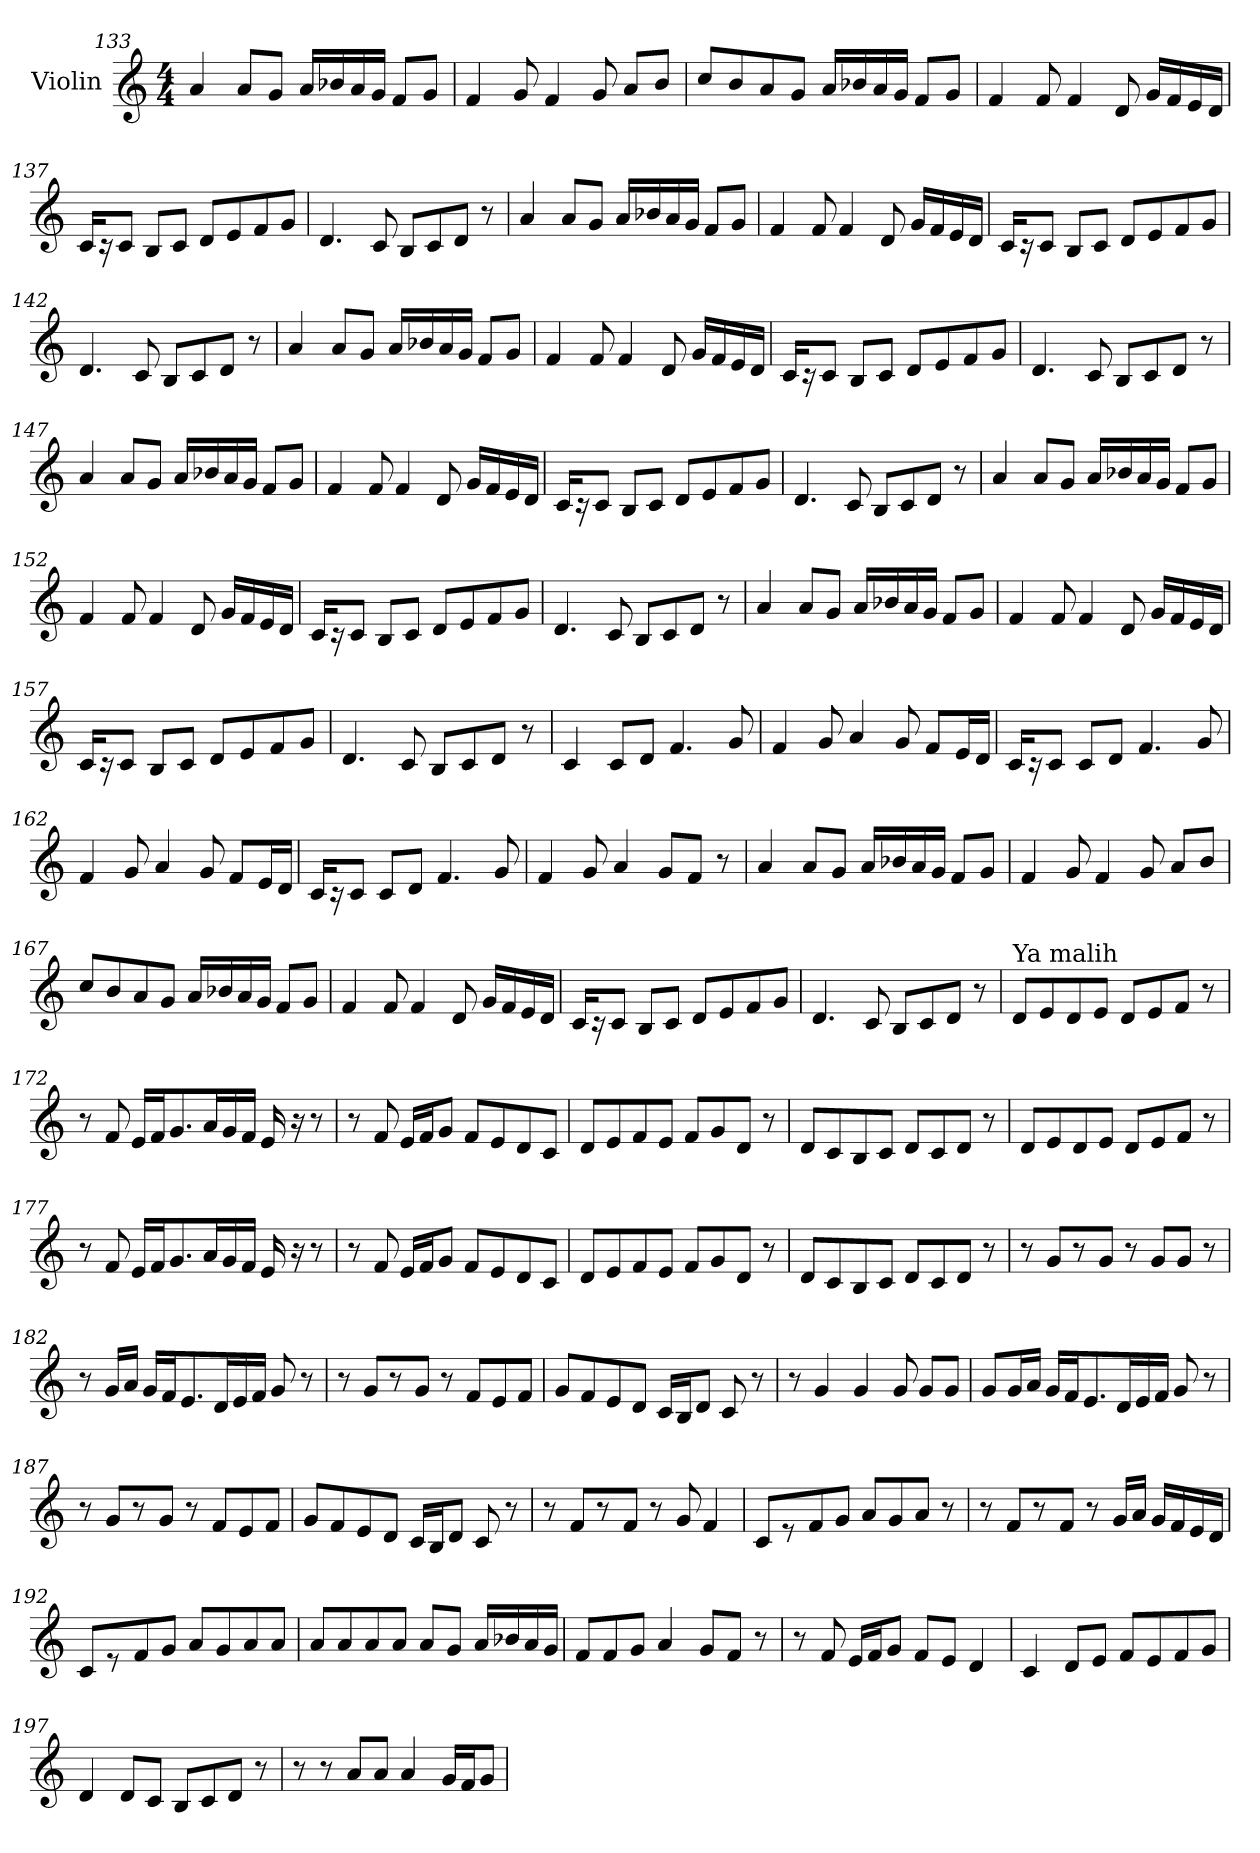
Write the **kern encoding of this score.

**kern
*part1
*staff1
*I"Violin
*clefG2
*k[]
*M4/4
=133
4a/
8a/L
8g/J
16a/LL
16b-X/
16a/
16g/JJ
8f/L
8g/J
!!LO:PB:g=z
=134
4f/
8g/
4f/
8g/
8a/L
8b/J
=135
8cc/L
8b/
8a/
8g/J
16a/LL
16b-X/
16a/
16g/JJ
8f/L
8g/J
=136
4f/
8f/
4f/
8d/
16g/LL
16f/
16e/
16d/JJ
=137
16c/KL
16r
8c/J
8B/L
8c/J
8d/L
8e/
8f/
8g/J
!!LO:LB:g=z
=138
4.d/
8c/
8B/L
8c/
8d/J
8r
=139
4a/
8a/L
8g/J
16a/LL
16b-X/
16a/
16g/JJ
8f/L
8g/J
=140
4f/
8f/
4f/
8d/
16g/LL
16f/
16e/
16d/JJ
=141
16c/KL
16r
8c/J
8B/L
8c/J
8d/L
8e/
8f/
8g/J
!!LO:LB:g=z
=142
4.d/
8c/
8B/L
8c/
8d/J
8r
=143
4a/
8a/L
8g/J
16a/LL
16b-X/
16a/
16g/JJ
8f/L
8g/J
=144
4f/
8f/
4f/
8d/
16g/LL
16f/
16e/
16d/JJ
=145
16c/KL
16r
8c/J
8B/L
8c/J
8d/L
8e/
8f/
8g/J
!!LO:LB:g=z
=146
4.d/
8c/
8B/L
8c/
8d/J
8r
=147
4a/
8a/L
8g/J
16a/LL
16b-X/
16a/
16g/JJ
8f/L
8g/J
=148
4f/
8f/
4f/
8d/
16g/LL
16f/
16e/
16d/JJ
=149
16c/KL
16r
8c/J
8B/L
8c/J
8d/L
8e/
8f/
8g/J
!!LO:LB:g=z
=150
4.d/
8c/
8B/L
8c/
8d/J
8r
=151
4a/
8a/L
8g/J
16a/LL
16b-X/
16a/
16g/JJ
8f/L
8g/J
=152
4f/
8f/
4f/
8d/
16g/LL
16f/
16e/
16d/JJ
=153
16c/KL
16r
8c/J
8B/L
8c/J
8d/L
8e/
8f/
8g/J
!!LO:LB:g=z
=154
4.d/
8c/
8B/L
8c/
8d/J
8r
=155
4a/
8a/L
8g/J
16a/LL
16b-X/
16a/
16g/JJ
8f/L
8g/J
=156
4f/
8f/
4f/
8d/
16g/LL
16f/
16e/
16d/JJ
=157
16c/KL
16r
8c/J
8B/L
8c/J
8d/L
8e/
8f/
8g/J
!!LO:LB:g=z
=158
4.d/
8c/
8B/L
8c/
8d/J
8r
=159
4c/
8c/L
8d/J
4.f/
8g/
=160
4f/
8g/
4a/
8g/
8f/L
16e/L
16d/JJ
=161
16c/KL
16r
8c/J
8c/L
8d/J
4.f/
8g/
!!LO:LB:g=z
=162
4f/
8g/
4a/
8g/
8f/L
16e/L
16d/JJ
=163
16c/KL
16r
8c/J
8c/L
8d/J
4.f/
8g/
=164
4f/
8g/
4a/
8g/L
8f/J
8r
=165
4a/
8a/L
8g/J
16a/LL
16b-X/
16a/
16g/JJ
8f/L
8g/J
!!LO:PB:g=z
=166
4f/
8g/
4f/
8g/
8a/L
8b/J
=167
8cc/L
8b/
8a/
8g/J
16a/LL
16b-X/
16a/
16g/JJ
8f/L
8g/J
=168
4f/
8f/
4f/
8d/
16g/LL
16f/
16e/
16d/JJ
=169
16c/KL
16r
8c/J
8B/L
8c/J
8d/L
8e/
8f/
8g/J
!!LO:LB:g=z
=170
4.d/
8c/
8B/L
8c/
8d/J
8r
=171
!LO:TX:a:t=Ya malih
8d/L
8e/
8d/
8e/J
8d/L
8e/
8f/J
8r
=172
8r
8f/
16e/LL
16f/J
8.g/
16a/L
16g/
16f/JJ
16e/
16r
8r
=173
8r
8f/
16e/LL
16f/J
8g/J
8f/L
8e/
8d/
8c/J
!!LO:LB:g=z
=174
8d/L
8e/
8f/
8e/J
8f/L
8g/
8d/J
8r
=175
8d/L
8c/
8B/
8c/J
8d/L
8c/
8d/J
8r
=176
8d/L
8e/
8d/
8e/J
8d/L
8e/
8f/J
8r
=177
8r
8f/
16e/LL
16f/J
8.g/
16a/L
16g/
16f/JJ
16e/
16r
8r
!!LO:LB:g=z
=178
8r
8f/
16e/LL
16f/J
8g/J
8f/L
8e/
8d/
8c/J
!!LO:LB:g=z
=179
8d/L
8e/
8f/
8e/J
8f/L
8g/
8d/J
8r
=180
8d/L
8c/
8B/
8c/J
8d/L
8c/
8d/J
8r
=181
8r
8g/L
8r
8g/J
8r
8g/L
8g/J
8r
=182
8r
16g/LL
16a/JJ
16g/LL
16f/J
8.e/
16d/L
16e/
16f/JJ
8g/
8r
!!LO:LB:g=z
=183
8r
8g/L
8r
8g/J
8r
8f/L
8e/
8f/J
=184
8g/L
8f/
8e/
8d/J
16c/LL
16B/J
8d/J
8c/
8r
=185
8r
4g/
4g/
8g/
8g/L
8g/J
=186
8g/L
16g/L
16a/JJ
16g/LL
16f/J
8.e/
16d/L
16e/
16f/JJ
8g/
8r
!!LO:LB:g=z
=187
8r
8g/L
8r
8g/J
8r
8f/L
8e/
8f/J
=188
8g/L
8f/
8e/
8d/J
16c/LL
16B/J
8d/J
8c/
8r
=189
8r
8f/L
8r
8f/J
8r
8g/
4f/
=190
8c/L
8r
8f/
8g/J
8a/L
8g/
8a/J
8r
!!LO:LB:g=z
=191
8r
8f/L
8r
8f/J
8r
16g/LL
16a/JJ
16g/LL
16f/
16e/
16d/JJ
=192
8c/L
8r
8f/
8g/J
8a/L
8g/
8a/
8a/J
=193
8a/L
8a/
8a/
8a/J
8a/L
8g/J
16a/LL
16b-X/
16a/
16g/JJ
=194
8f/L
8f/
8g/J
4a/
8g/L
8f/J
8r
!!LO:PB:g=z
=195
8r
8f/
16e/LL
16f/J
8g/J
8f/L
8e/J
4d/
=196
4c/
8d/L
8e/J
8f/L
8e/
8f/
8g/J
=197
4d/
8d/L
8c/J
8B/L
8c/
8d/J
8r
=198
8r
8r
8a/L
8a/J
4a/
16g/LL
16f/J
8g/J
=
*-
